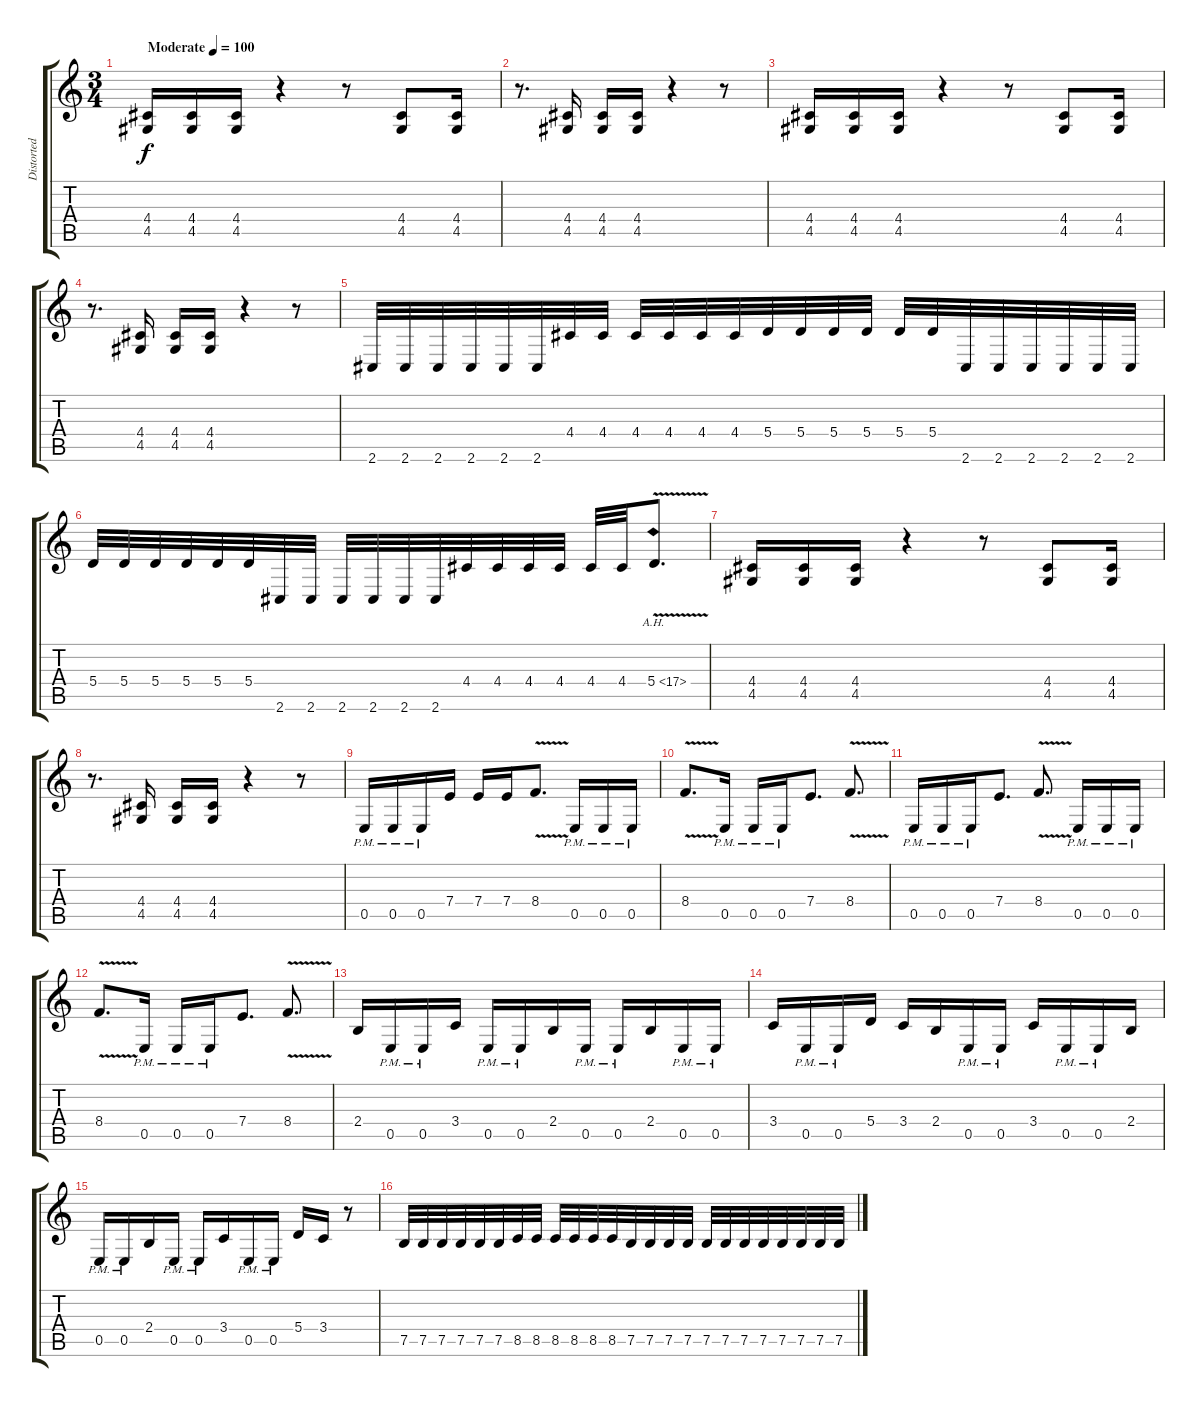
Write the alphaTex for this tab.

\track ("Distorted Guitar 1" "Distorted ") {instrument distortionguitar}
\staff {score tabs}
\tuning (B3 Gb3 D3 A2 E2 B1) {hide}
\ts (3 4)
\tempo (100 "Moderate")
\clef g2
\ks c
(4.4 4.5).16{dy f instrument distortionguitar} (4.4 4.5).16 (4.4 4.5).16 r.4 r.8 (4.4 4.5).8 (4.4 4.5).16 |
r.8{d} (4.4 4.5).16 (4.4 4.5).16 (4.4 4.5).16 r.4 r.8 |
(4.4 4.5).16 (4.4 4.5).16 (4.4 4.5).16 r.4 r.8 (4.4 4.5).8 (4.4 4.5).16 |
r.8{d} (4.4 4.5).16 (4.4 4.5).16 (4.4 4.5).16 r.4 r.8 |
2.6.32 2.6.32 2.6.32 2.6.32 2.6.32 2.6.32 4.4.32 4.4.32 4.4.32 4.4.32 4.4.32 4.4.32 5.4.32 5.4.32 5.4.32 5.4.32 5.4.32 5.4.32 2.6.32 2.6.32 2.6.32 2.6.32 2.6.32 2.6.32 |
5.4.32 5.4.32 5.4.32 5.4.32 5.4.32 5.4.32 2.6.32 2.6.32 2.6.32 2.6.32 2.6.32 2.6.32 4.4.32 4.4.32 4.4.32 4.4.32 4.4.32 4.4.32 5.4{ah 12 v}.8{d} |
(4.4 4.5).16 (4.4 4.5).16 (4.4 4.5).16 r.4 r.8 (4.4 4.5).8 (4.4 4.5).16 |
r.8{d} (4.4 4.5).16 (4.4 4.5).16 (4.4 4.5).16 r.4 r.8 |
0.5{pm}.16 0.5{pm}.16 0.5{pm}.16 7.4.16 7.4.16 7.4.16 8.4{v}.8{d} 0.5{pm}.16 0.5{pm}.16 0.5{pm}.16 |
8.4{v}.8{d} 0.5{pm}.16 0.5{pm}.16 0.5{pm}.16 7.4.8{d} 8.4{v}.8{d} |
0.5{pm}.16 0.5{pm}.16 0.5{pm}.16 7.4.8{d} 8.4{v}.8{d} 0.5{pm}.16 0.5{pm}.16 0.5{pm}.16 |
8.4{v}.8{d} 0.5{pm}.16 0.5{pm}.16 0.5{pm}.16 7.4.8{d} 8.4{v}.8{d} |
2.4.16 0.5{pm}.16 0.5{pm}.16 3.4.16 0.5{pm}.16 0.5{pm}.16 2.4.16 0.5{pm}.16 0.5{pm}.16 2.4.16 0.5{pm}.16 0.5{pm}.16 |
3.4.16 0.5{pm}.16 0.5{pm}.16 5.4.16 3.4.16 2.4.16 0.5{pm}.16 0.5{pm}.16 3.4.16 0.5{pm}.16 0.5{pm}.16 2.4.16 |
0.5{pm}.16 0.5{pm}.16 2.4.16 0.5{pm}.16 0.5{pm}.16 3.4.16 0.5{pm}.16 0.5{pm}.16 5.4.16 3.4.16 r.8 |
7.5.32 7.5.32 7.5.32 7.5.32 7.5.32 7.5.32 8.5.32 8.5.32 8.5.32 8.5.32 8.5.32 8.5.32 7.5.32 7.5.32 7.5.32 7.5.32 7.5.32 7.5.32 7.5.32 7.5.32 7.5.32 7.5.32 7.5.32 7.5.32
